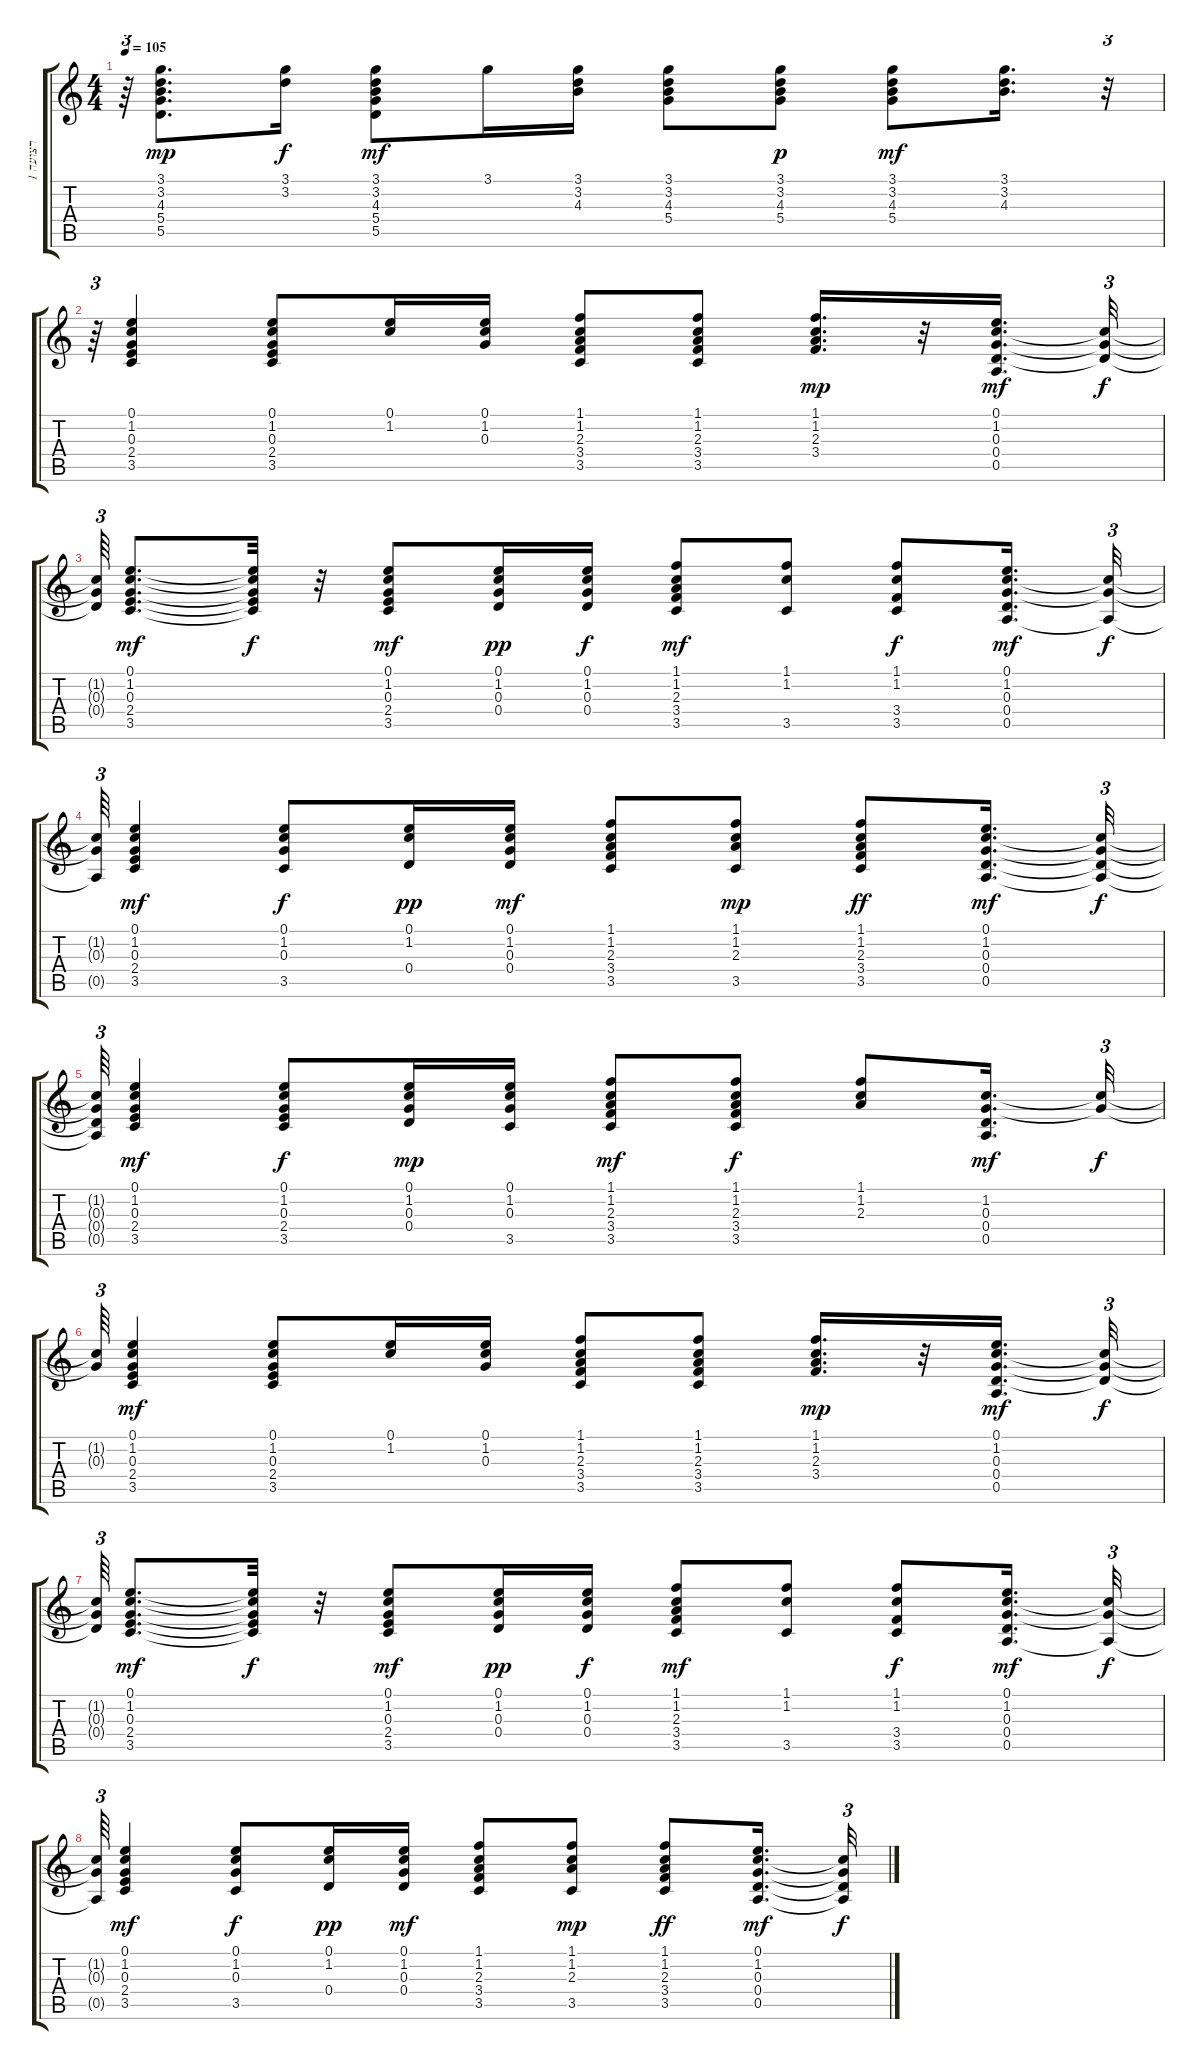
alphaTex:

\track ("רצועה 1" "רצועה 1") {instrument acousticguitarsteel}
\staff {score tabs}
\tuning (E4 B3 G3 D3 A2 E2) {hide}
\ts (4 4)
\tempo 105
\clef g2
\ks c
r.64{tu (3 2) dy mf} (3.1 3.2 4.3 5.4 5.5).8{d dy mp} (3.1 3.2).16{dy f} (3.1 3.2 4.3 5.4 5.5).8{dy mf} 3.1.16 (3.1 3.2 4.3).16 (3.1 3.2 4.3 5.4).8 (3.1 3.2 4.3 5.4).8{dy p} (3.1 3.2 4.3 5.4).8{dy mf} (3.1 3.2 4.3).16{d} r.32{tu (3 2)} |
r.64{tu (3 2)} (0.1 1.2 0.3 2.4 3.5).4 (0.1 1.2 0.3 2.4 3.5).8 (0.1 1.2).16 (0.1 1.2 0.3).16 (1.1 1.2 2.3 3.4 3.5).8 (1.1 1.2 2.3 3.4 3.5).8 (1.1 1.2 2.3 3.4).16{d dy mp} r.32 (0.1 1.2 0.3 0.4 0.5).16{d dy mf} (1.2{t} 0.3{t} 0.4{t}).32{tu (3 2) dy f} |
(1.2{t} 0.3{t} 0.4{t}).64{tu (3 2)} (0.1 1.2 0.3 2.4 3.5).8{d dy mf} (0.1{t} 1.2{t} 0.3{t} 2.4{t} 3.5{t}).32{dy f} r.32 (0.1 1.2 0.3 2.4 3.5).8{dy mf} (0.1 1.2 0.3 0.4).16{dy pp} (0.1 1.2 0.3 0.4).16{dy f} (1.1 1.2 2.3 3.4 3.5).8{dy mf} (1.1 1.2 3.5).8 (1.1 1.2 3.4 3.5).8{dy f} (0.1 1.2 0.3 0.4 0.5).16{d dy mf} (1.2{t} 0.3{t} 0.5{t}).32{tu (3 2) dy f} |
(1.2{t} 0.3{t} 0.5{t}).64{tu (3 2)} (0.1 1.2 0.3 2.4 3.5).4{dy mf} (0.1 1.2 0.3 3.5).8{dy f} (0.1 1.2 0.4).16{dy pp} (0.1 1.2 0.3 0.4).16{dy mf} (1.1 1.2 2.3 3.4 3.5).8 (1.1 1.2 2.3 3.5).8{dy mp} (1.1 1.2 2.3 3.4 3.5).8{dy ff} (0.1 1.2 0.3 0.4 0.5).16{d dy mf} (1.2{t} 0.3{t} 0.4{t} 0.5{t}).32{tu (3 2) dy f} |
(1.2{t} 0.3{t} 0.4{t} 0.5{t}).64{tu (3 2)} (0.1 1.2 0.3 2.4 3.5).4{dy mf} (0.1 1.2 0.3 2.4 3.5).8{dy f} (0.1 1.2 0.3 0.4).16{dy mp} (0.1 1.2 0.3 3.5).16 (1.1 1.2 2.3 3.4 3.5).8{dy mf} (1.1 1.2 2.3 3.4 3.5).8{dy f} (1.1 1.2 2.3).8 (1.2 0.3 0.4 0.5).16{d dy mf} (1.2{t} 0.3{t}).32{tu (3 2) dy f} |
(1.2{t} 0.3{t}).64{tu (3 2)} (0.1 1.2 0.3 2.4 3.5).4{dy mf} (0.1 1.2 0.3 2.4 3.5).8 (0.1 1.2).16 (0.1 1.2 0.3).16 (1.1 1.2 2.3 3.4 3.5).8 (1.1 1.2 2.3 3.4 3.5).8 (1.1 1.2 2.3 3.4).16{d dy mp} r.32 (0.1 1.2 0.3 0.4 0.5).16{d dy mf} (1.2{t} 0.3{t} 0.4{t}).32{tu (3 2) dy f} |
(1.2{t} 0.3{t} 0.4{t}).64{tu (3 2)} (0.1 1.2 0.3 2.4 3.5).8{d dy mf} (0.1{t} 1.2{t} 0.3{t} 2.4{t} 3.5{t}).32{dy f} r.32 (0.1 1.2 0.3 2.4 3.5).8{dy mf} (0.1 1.2 0.3 0.4).16{dy pp} (0.1 1.2 0.3 0.4).16{dy f} (1.1 1.2 2.3 3.4 3.5).8{dy mf} (1.1 1.2 3.5).8 (1.1 1.2 3.4 3.5).8{dy f} (0.1 1.2 0.3 0.4 0.5).16{d dy mf} (1.2{t} 0.3{t} 0.5{t}).32{tu (3 2) dy f} |
(1.2{t} 0.3{t} 0.5{t}).64{tu (3 2)} (0.1 1.2 0.3 2.4 3.5).4{dy mf} (0.1 1.2 0.3 3.5).8{dy f} (0.1 1.2 0.4).16{dy pp} (0.1 1.2 0.3 0.4).16{dy mf} (1.1 1.2 2.3 3.4 3.5).8 (1.1 1.2 2.3 3.5).8{dy mp} (1.1 1.2 2.3 3.4 3.5).8{dy ff} (0.1 1.2 0.3 0.4 0.5).16{d dy mf} (1.2{t} 0.3{t} 0.4{t} 0.5{t}).32{tu (3 2) dy f}
